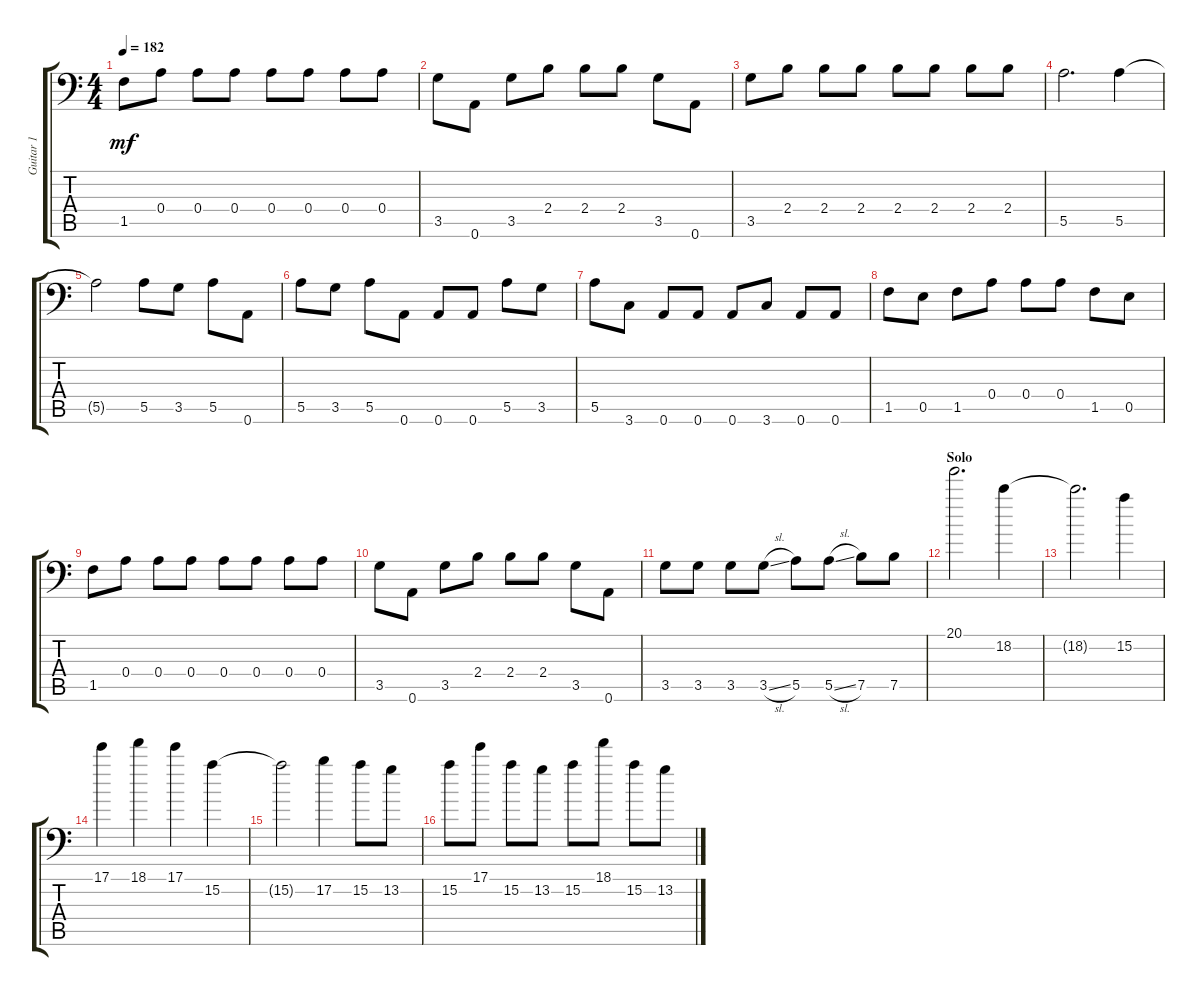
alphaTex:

\track ("Guitar 1" "Guitar 1") {instrument overdrivenguitar}
\staff {score tabs}
\tuning (B3 Gb3 D3 A2 E2 A1) {hide}
\ts (4 4)
\tempo 182
\clef f4
\ks c
1.5.8{dy mf} 0.4.8 0.4.8 0.4.8 0.4.8 0.4.8 0.4.8 0.4.8 |
3.5.8 0.6.8 3.5.8 2.4.8 2.4.8 2.4.8 3.5.8 0.6.8 |
3.5.8 2.4.8 2.4.8 2.4.8 2.4.8 2.4.8 2.4.8 2.4.8 |
5.5.2{d} 5.5.4 |
5.5{t}.2 5.5.8 3.5.8 5.5.8 0.6.8 |
5.5.8 3.5.8 5.5.8 0.6.8 0.6.8 0.6.8 5.5.8 3.5.8 |
5.5.8 3.6.8 0.6.8 0.6.8 0.6.8 3.6.8 0.6.8 0.6.8 |
1.5.8 0.5.8 1.5.8 0.4.8 0.4.8 0.4.8 1.5.8 0.5.8 |
1.5.8 0.4.8 0.4.8 0.4.8 0.4.8 0.4.8 0.4.8 0.4.8 |
3.5.8 0.6.8 3.5.8 2.4.8 2.4.8 2.4.8 3.5.8 0.6.8 |
3.5.8 3.5.8 3.5.8 3.5{sl}.8 5.5.8 5.5{sl}.8 7.5.8 7.5.8 |
\section ("" "Solo")
20.1.2{d} 18.2.4 |
18.2{t}.2{d} 15.2.4 |
17.1.4 18.1.4 17.1.4 15.2.4 |
15.2{t}.2 17.2.4 15.2.8 13.2.8 |
15.2.8 17.1.8 15.2.8 13.2.8 15.2.8 18.1.8 15.2.8 13.2.8
